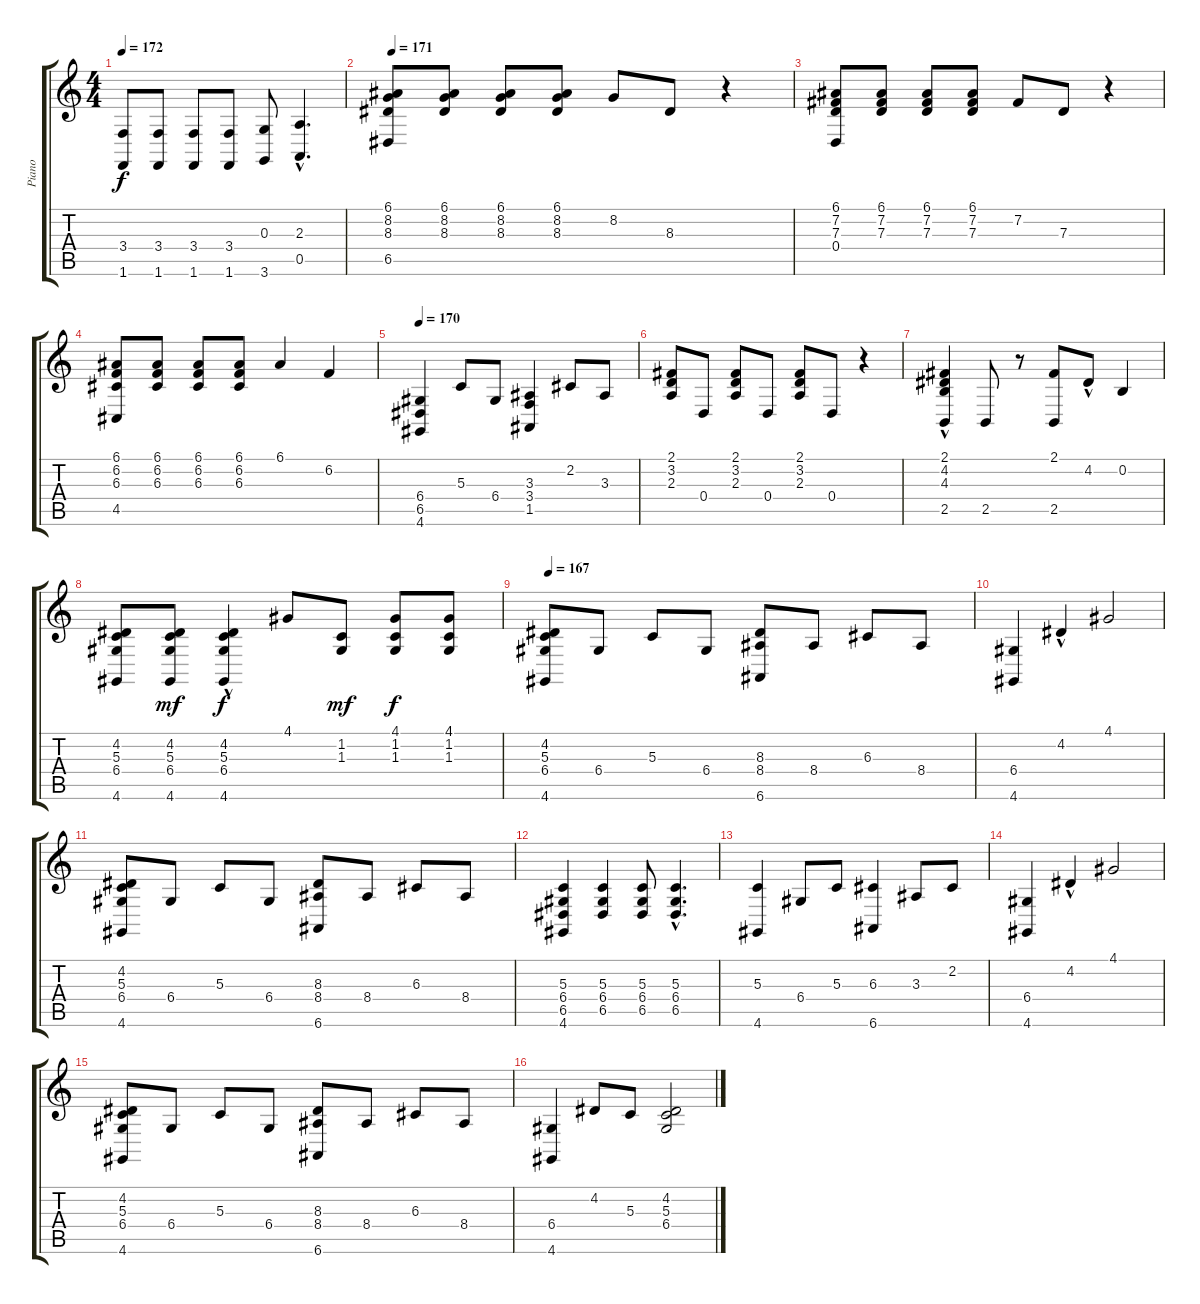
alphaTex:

\track ("Piano" "Piano") {instrument acousticgrandpiano}
\staff {score tabs}
\tuning (E4 B3 G3 D3 A2 E2) {hide}
\ts (4 4)
\tempo 172
\clef g2
\ks c
(3.4 1.6).8{dy f} (3.4 1.6).8 (3.4 1.6).8 (3.4 1.6).8 (0.3 3.6).8 (2.3{hac} 0.5{hac}).4{d} |
\tempo 171
(6.1 8.2 8.3 6.5).8 (6.1 8.2 8.3).8 (6.1 8.2 8.3).8 (6.1 8.2 8.3).8 8.2.8 8.3.8 r.4 |
(6.1 7.2 7.3 0.4).8 (6.1 7.2 7.3).8 (6.1 7.2 7.3).8 (6.1 7.2 7.3).8 7.2.8 7.3.8 r.4 |
(6.1 6.2 6.3 4.5).8 (6.1 6.2 6.3).8 (6.1 6.2 6.3).8 (6.1 6.2 6.3).8 6.1.4 6.2.4 |
\tempo 170
(6.4 6.5 4.6).4 5.3.8 6.4.8 (3.3 3.4 1.5).4 2.2.8 3.3.8 |
(2.1 3.2 2.3).8 0.4.8 (2.1 3.2 2.3).8 0.4.8 (2.1 3.2 2.3).8 0.4.8 r.4 |
(2.1 4.2 4.3{hac} 2.5).4 2.5.8 r.8 (2.1 2.5).8 4.2{hac}.8 0.2.4 |
(4.2 5.3 6.4 4.6).8 (4.2 5.3 6.4 4.6).8{dy mf} (4.2 5.3 6.4 4.6{hac}).4{dy f} 4.1.8 (1.2 1.3).8{dy mf} (4.1 1.2 1.3).8{dy f} (4.1 1.2 1.3).8 |
\tempo 167
(4.2 5.3 6.4 4.6).8 6.4.8 5.3.8 6.4.8 (8.3 8.4 6.6).8 8.4.8 6.3.8 8.4.8 |
(6.4 4.6).4 4.2{hac}.4 4.1.2 |
(4.2 5.3 6.4 4.6).8 6.4.8 5.3.8 6.4.8 (8.3 8.4 6.6).8 8.4.8 6.3.8 8.4.8 |
(5.3 6.4 6.5 4.6).4 (5.3 6.4 6.5).4 (5.3 6.4 6.5).8 (5.3{hac} 6.4{hac} 6.5{hac}).4{d} |
(5.3 4.6).4 6.4.8 5.3.8 (6.3 6.6).4 3.3.8 2.2.8 |
(6.4 4.6).4 4.2{hac}.4 4.1.2 |
(4.2 5.3 6.4 4.6).8 6.4.8 5.3.8 6.4.8 (8.3 8.4 6.6).8 8.4.8 6.3.8 8.4.8 |
(6.4 4.6).4 4.2.8 5.3.8 (4.2 5.3 6.4).2
